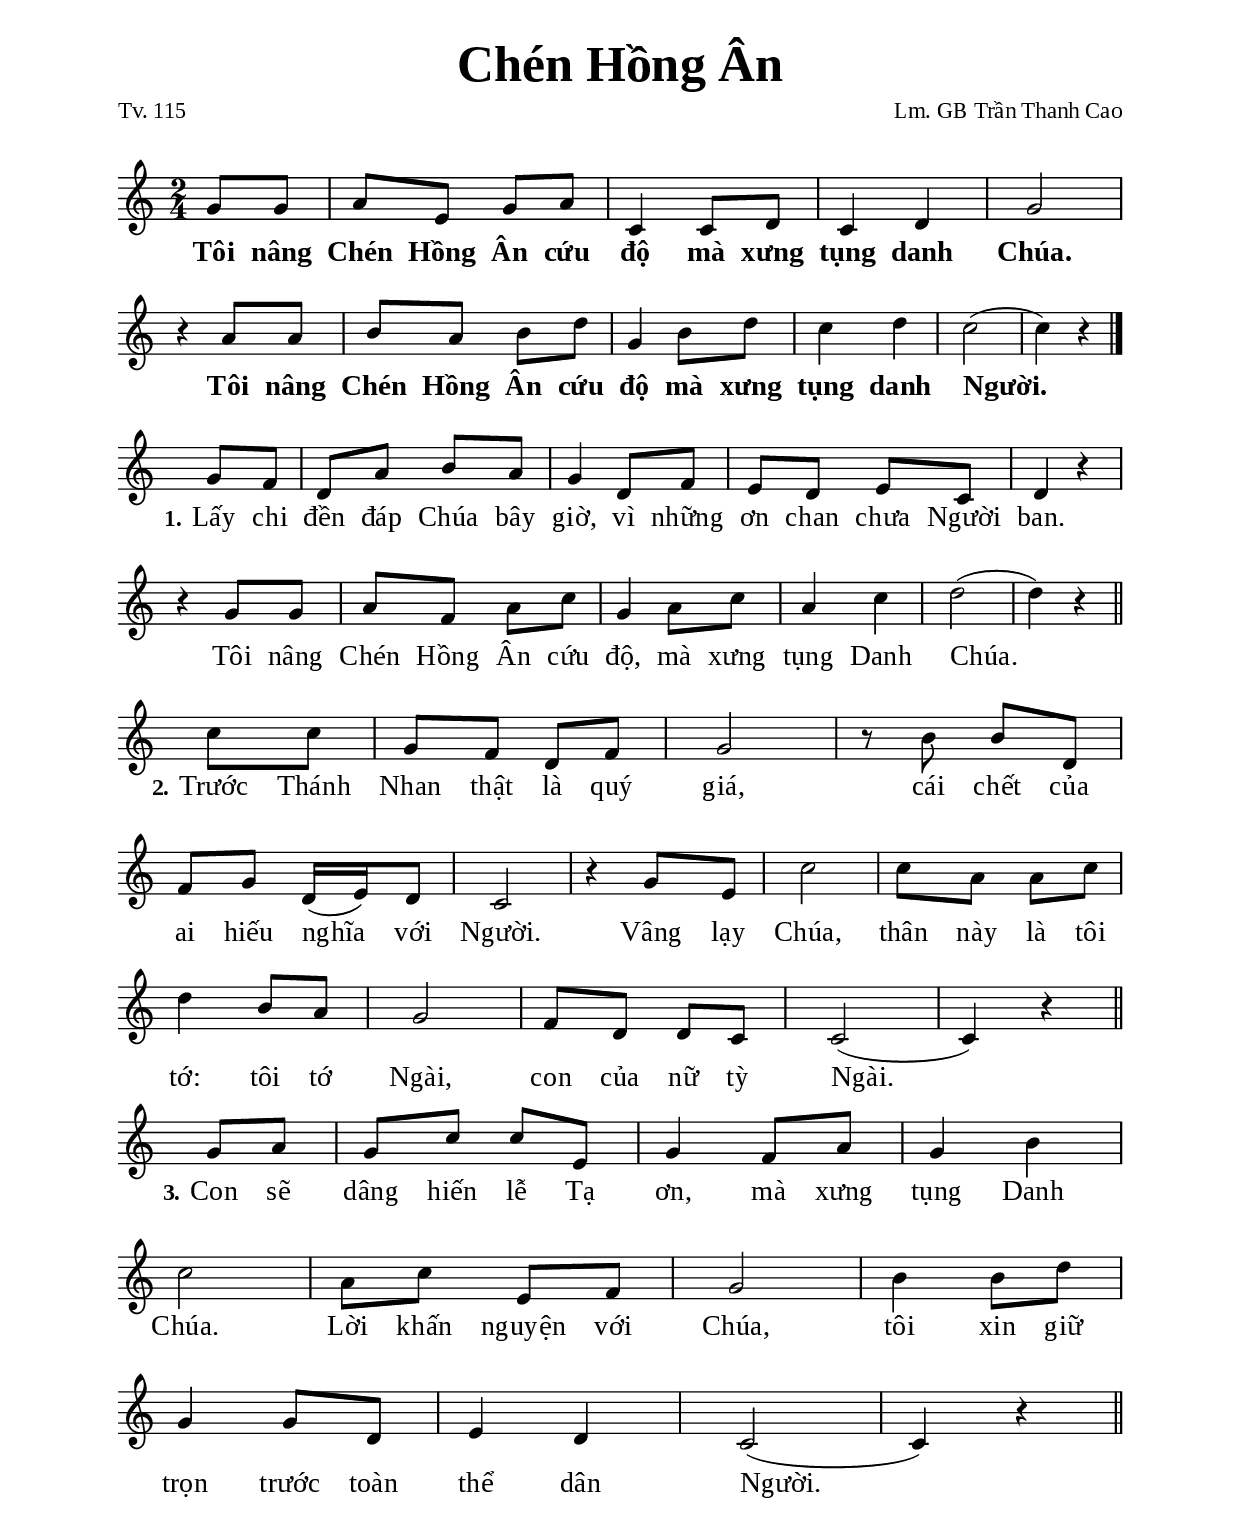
% Cài đặt chung
\version "2.22.1"
\include "english.ly"

\header {
  title = \markup { \fontsize #3 "Chén Hồng Ân" }
  poet = "Tv. 115"
  composer = "Lm. GB Trần Thanh Cao"
  arranger = " "
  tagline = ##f
}

% Nhạc điệp khúc
nhacDiepKhuc = \relative c'' {
  \partial 4 g8 g |
  a e g a |
  c,4 c8 d |
  c4 d |
  g2 |
  r4 a8 a |
  b a b d |
  g,4 b8 d |
  c4 d |
  c2 ( |
  c4) r \bar "|."
}

% Nhạc phiên khúc
nhacPhienKhucMot = \relative c'' {
  \partial 4 g8 f |
  d a' b a |
  g4 d8 f |
  e d e c |
  d4 r |
  r g8 g |
  a f a c |
  g4 a8 c |
  a4 c |
  d2 ( |
  d4) r \bar "||"
}

nhacPhienKhucHai = \relative c'' {
  \partial 4 c8 c |
  g f d f |
  g2 |
  r8 b b d, |
  f g d16 (e) d8 |
  c2 |
  r4 g'8 e |
  c'2 |
  c8 a a c |
  d4 b8 a |
  g2 |
  f8 d d c |
  c2 ( |
  c4) r \bar "||"
}

nhacPhienKhucBa = \relative c'' {
  \partial 4 g8 a |
  g c c e, |
  g4 f8 a |
  g4 b |
  c2 |
  a8 c e, f |
  g2 |
  b4 b8 d |
  g,4 g8 d |
  e4 d |
  c2 ( |
  c4) r \bar "||"
}

% Lời điệp khúc
loiDiepKhuc = \lyricmode {
  Tôi nâng Chén Hồng Ân cứu độ mà xưng tụng danh Chúa.
  Tôi nâng Chén Hồng Ân  cứu độ mà xưng tụng danh Người.
}

% Lời phiên khúc
loiPhienKhucMot = \lyricmode {
  \set stanza = #"1."
  Lấy chi đền đáp Chúa bây giờ,
  vì những ơn chan chưa Người ban.
  Tôi nâng Chén Hồng Ân cứu độ, mà xưng tụng Danh Chúa.
}

loiPhienKhucHai = \lyricmode {
  \set stanza = #"2."
  Trước Thánh Nhan thật là quý giá,
  cái chết của ai hiếu nghĩa với Người.
  Vâng lạy Chúa, thân này là tôi tớ:
  tôi tớ Ngài, con của nữ tỳ Ngài.
}

loiPhienKhucBa = \lyricmode {
  \set stanza = #"3."
  Con sẽ dâng hiến lễ Tạ ơn, mà xưng tụng Danh Chúa.
  Lời khấn nguyện với Chúa,
  tôi xin giữ trọn trước toàn thể dân Người.
}


% Dàn trang
\paper {
  #(set-paper-size "a4")
  top-margin = 15\mm
  bottom-margin = 10\mm
  left-margin = 20\mm
  right-margin = 20\mm
  indent = #0
  #(define fonts
    (make-pango-font-tree
      "Liberation Serif"
      "Liberation Serif"
      "Liberation Serif"
      (/ 20 20)))
  page-count = #1
  system-system-spacing = #'((basic-distance . 13))
  score-system-spacing = #'((basic-distance . 13))
}

% Thiết lập tông và nhịp
TongNhip = { \key c \major \time 2/4 }

\score {
  \new ChoirStaff <<
    \new Staff = diepKhuc \with {
        \consists "Merge_rests_engraver"
        %\magnifyStaff #(magstep +1)
      }
      <<
      \new Voice = beSop {
        \TongNhip \stemNeutral \nhacDiepKhuc
      }
    >>
    \new Lyrics \lyricsto beSop \loiDiepKhuc
  >>
  \layout {
    \override Lyrics.LyricText.font-series = #'bold
    \override Lyrics.LyricText.font-size = #+2
    \override Lyrics.LyricSpace.minimum-distance = #1.5
    \override Score.BarNumber.break-visibility = ##(#f #f #f)
    \override Score.SpacingSpanner.uniform-stretching = ##t
  }
}

\score {
  \new ChoirStaff <<
    \new Staff = phienKhuc \with {
        %\magnifyStaff #(magstep +1)
      }
      <<
      \new Voice = beSop {
        \key c \major \time 2/4 \nhacPhienKhucMot
      }
    >>
    \new Lyrics \lyricsto beSop \loiPhienKhucMot
  >>
  \layout {
    \override Staff.TimeSignature.transparent = ##t
    \override Lyrics.LyricText.font-size = #+2
    \override Lyrics.LyricSpace.minimum-distance = #1.5
    \override Score.BarNumber.break-visibility = ##(#f #f #f)
    \override Score.SpacingSpanner.uniform-stretching = ##t
  } 
}

\score {
  \new ChoirStaff <<
    \new Staff = phienKhuc \with {
        %\magnifyStaff #(magstep +1)
      }
      <<
      \new Voice = beSop {
        \key c \major \time 2/4 \nhacPhienKhucHai
      }
    >>
    \new Lyrics \lyricsto beSop \loiPhienKhucHai
  >>
  \layout {
    \override Staff.TimeSignature.transparent = ##t
    \override Lyrics.LyricText.font-size = #+2
    \override Lyrics.LyricSpace.minimum-distance = #2.7
    \override Score.BarNumber.break-visibility = ##(#f #f #f)
    \override Score.SpacingSpanner.uniform-stretching = ##t
  } 
}

\score {
  \new ChoirStaff <<
    \new Staff = phienKhuc \with {
        %\magnifyStaff #(magstep +1)
      }
      <<
      \new Voice = beSop {
        \key c \major \time 2/4 \nhacPhienKhucBa
      }
    >>
    \new Lyrics \lyricsto beSop \loiPhienKhucBa
  >>
  \layout {
    \override Staff.TimeSignature.transparent = ##t
    \override Lyrics.LyricText.font-size = #+2
    \override Lyrics.LyricSpace.minimum-distance = #2.7
    \override Score.BarNumber.break-visibility = ##(#f #f #f)
    \override Score.SpacingSpanner.uniform-stretching = ##t
  } 
}
